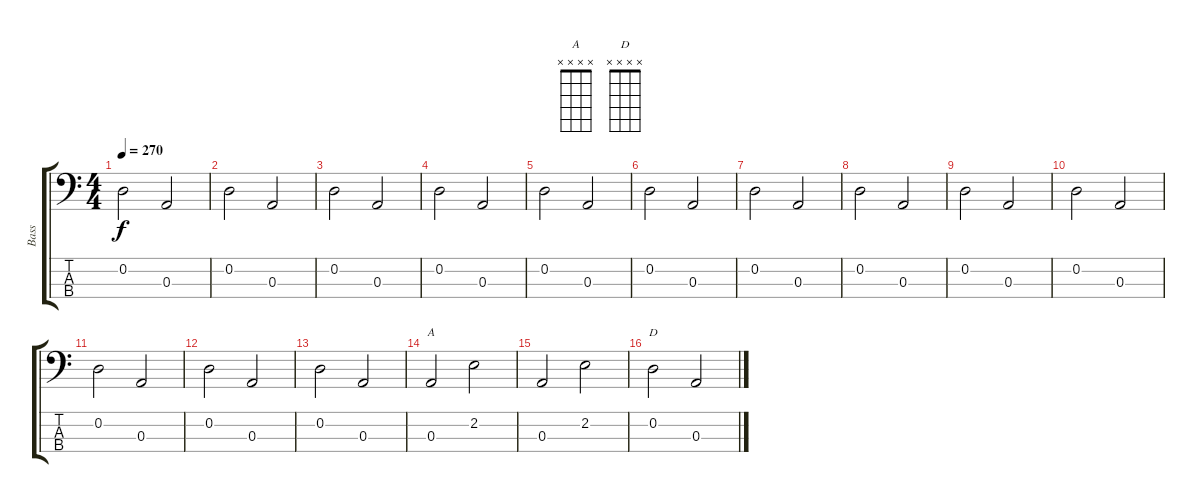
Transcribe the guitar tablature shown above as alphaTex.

\track ("Bass" "Bass") {instrument electricbassfinger}
\staff {score tabs}
\tuning (G2 D2 A1 E1) {hide}
\chord ("A" x x x x) {firstfret 0}
\chord ("D" x x x x) {firstfret 0}
\ts (4 4)
\tempo 270
\clef f4
\ks c
0.2.2{dy f} 0.3.2 |
0.2.2 0.3.2 |
0.2.2 0.3.2 |
0.2.2 0.3.2 |
0.2.2 0.3.2 |
0.2.2 0.3.2 |
0.2.2 0.3.2 |
0.2.2 0.3.2 |
0.2.2 0.3.2 |
0.2.2 0.3.2 |
0.2.2 0.3.2 |
0.2.2 0.3.2 |
0.2.2 0.3.2 |
0.3.2{ch "A"} 2.2.2 |
0.3.2 2.2.2 |
0.2.2{ch "D"} 0.3.2
